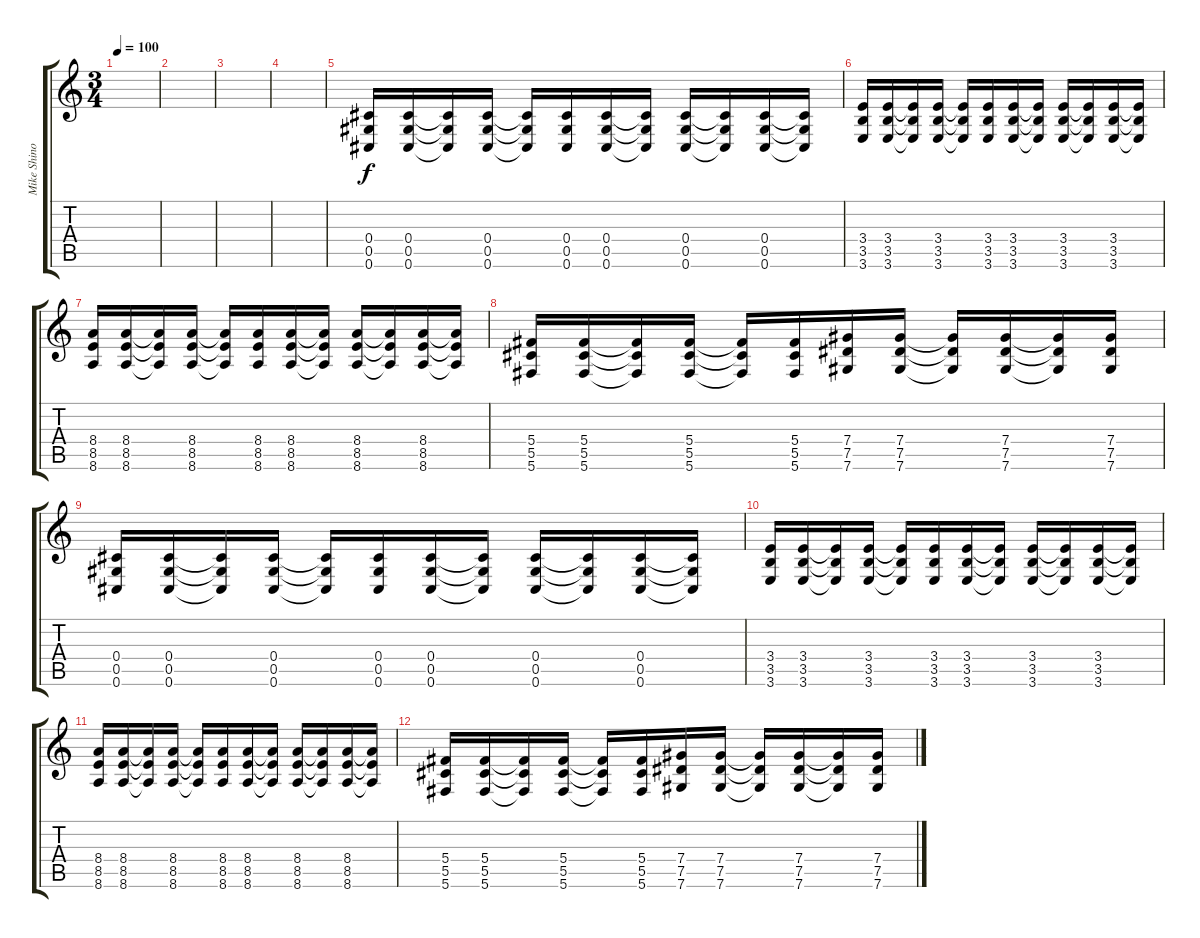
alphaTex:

\track ("Mike Shinoda (2nd Guitar)" "Mike Shino") {instrument distortionguitar}
\staff {score tabs}
\tuning (Eb4 Bb3 Gb3 Db3 Ab2 Db2) {hide}
\ts (3 4)
\tempo 100
\clef g2
\ks c
|
|
|
|
(0.4 0.5 0.6).16 (0.4 0.5 0.6).16 (0.4{t} 0.5{t} 0.6{t}).16 (0.4 0.5 0.6).16 (0.4{t} 0.5{t} 0.6{t}).16 (0.4 0.5 0.6).16 (0.4 0.5 0.6).16 (0.4{t} 0.5{t} 0.6{t}).16 (0.4 0.5 0.6).16 (0.4{t} 0.5{t} 0.6{t}).16 (0.4 0.5 0.6).16 (0.4{t} 0.5{t} 0.6{t}).16 |
(3.4 3.5 3.6).16 (3.4 3.5 3.6).16 (3.4{t} 3.5{t} 3.6{t}).16 (3.4 3.5 3.6).16 (3.4{t} 3.5{t} 3.6{t}).16 (3.4 3.5 3.6).16 (3.4 3.5 3.6).16 (3.4{t} 3.5{t} 3.6{t}).16 (3.4 3.5 3.6).16 (3.4{t} 3.5{t} 3.6{t}).16 (3.4 3.5 3.6).16 (3.4{t} 3.5{t} 3.6{t}).16 |
(8.4 8.5 8.6).16 (8.4 8.5 8.6).16 (8.4{t} 8.5{t} 8.6{t}).16 (8.4 8.5 8.6).16 (8.4{t} 8.5{t} 8.6{t}).16 (8.4 8.5 8.6).16 (8.4 8.5 8.6).16 (8.4{t} 8.5{t} 8.6{t}).16 (8.4 8.5 8.6).16 (8.4{t} 8.5{t} 8.6{t}).16 (8.4 8.5 8.6).16 (8.4{t} 8.5{t} 8.6{t}).16 |
(5.4 5.5 5.6).16 (5.4 5.5 5.6).16 (5.4{t} 5.5{t} 5.6{t}).16 (5.4 5.5 5.6).16 (5.4{t} 5.5{t} 5.6{t}).16 (5.4 5.5 5.6).16 (7.4 7.5 7.6).16 (7.4 7.5 7.6).16 (7.4{t} 7.5{t} 7.6{t}).16 (7.4 7.5 7.6).16 (7.4{t} 7.5{t} 7.6{t}).16 (7.4 7.5 7.6).16 |
(0.4 0.5 0.6).16 (0.4 0.5 0.6).16 (0.4{t} 0.5{t} 0.6{t}).16 (0.4 0.5 0.6).16 (0.4{t} 0.5{t} 0.6{t}).16 (0.4 0.5 0.6).16 (0.4 0.5 0.6).16 (0.4{t} 0.5{t} 0.6{t}).16 (0.4 0.5 0.6).16 (0.4{t} 0.5{t} 0.6{t}).16 (0.4 0.5 0.6).16 (0.4{t} 0.5{t} 0.6{t}).16 |
(3.4 3.5 3.6).16 (3.4 3.5 3.6).16 (3.4{t} 3.5{t} 3.6{t}).16 (3.4 3.5 3.6).16 (3.4{t} 3.5{t} 3.6{t}).16 (3.4 3.5 3.6).16 (3.4 3.5 3.6).16 (3.4{t} 3.5{t} 3.6{t}).16 (3.4 3.5 3.6).16 (3.4{t} 3.5{t} 3.6{t}).16 (3.4 3.5 3.6).16 (3.4{t} 3.5{t} 3.6{t}).16 |
(8.4 8.5 8.6).16 (8.4 8.5 8.6).16 (8.4{t} 8.5{t} 8.6{t}).16 (8.4 8.5 8.6).16 (8.4{t} 8.5{t} 8.6{t}).16 (8.4 8.5 8.6).16 (8.4 8.5 8.6).16 (8.4{t} 8.5{t} 8.6{t}).16 (8.4 8.5 8.6).16 (8.4{t} 8.5{t} 8.6{t}).16 (8.4 8.5 8.6).16 (8.4{t} 8.5{t} 8.6{t}).16 |
(5.4 5.5 5.6).16 (5.4 5.5 5.6).16 (5.4{t} 5.5{t} 5.6{t}).16 (5.4 5.5 5.6).16 (5.4{t} 5.5{t} 5.6{t}).16 (5.4 5.5 5.6).16 (7.4 7.5 7.6).16 (7.4 7.5 7.6).16 (7.4{t} 7.5{t} 7.6{t}).16 (7.4 7.5 7.6).16 (7.4{t} 7.5{t} 7.6{t}).16 (7.4 7.5 7.6).16
